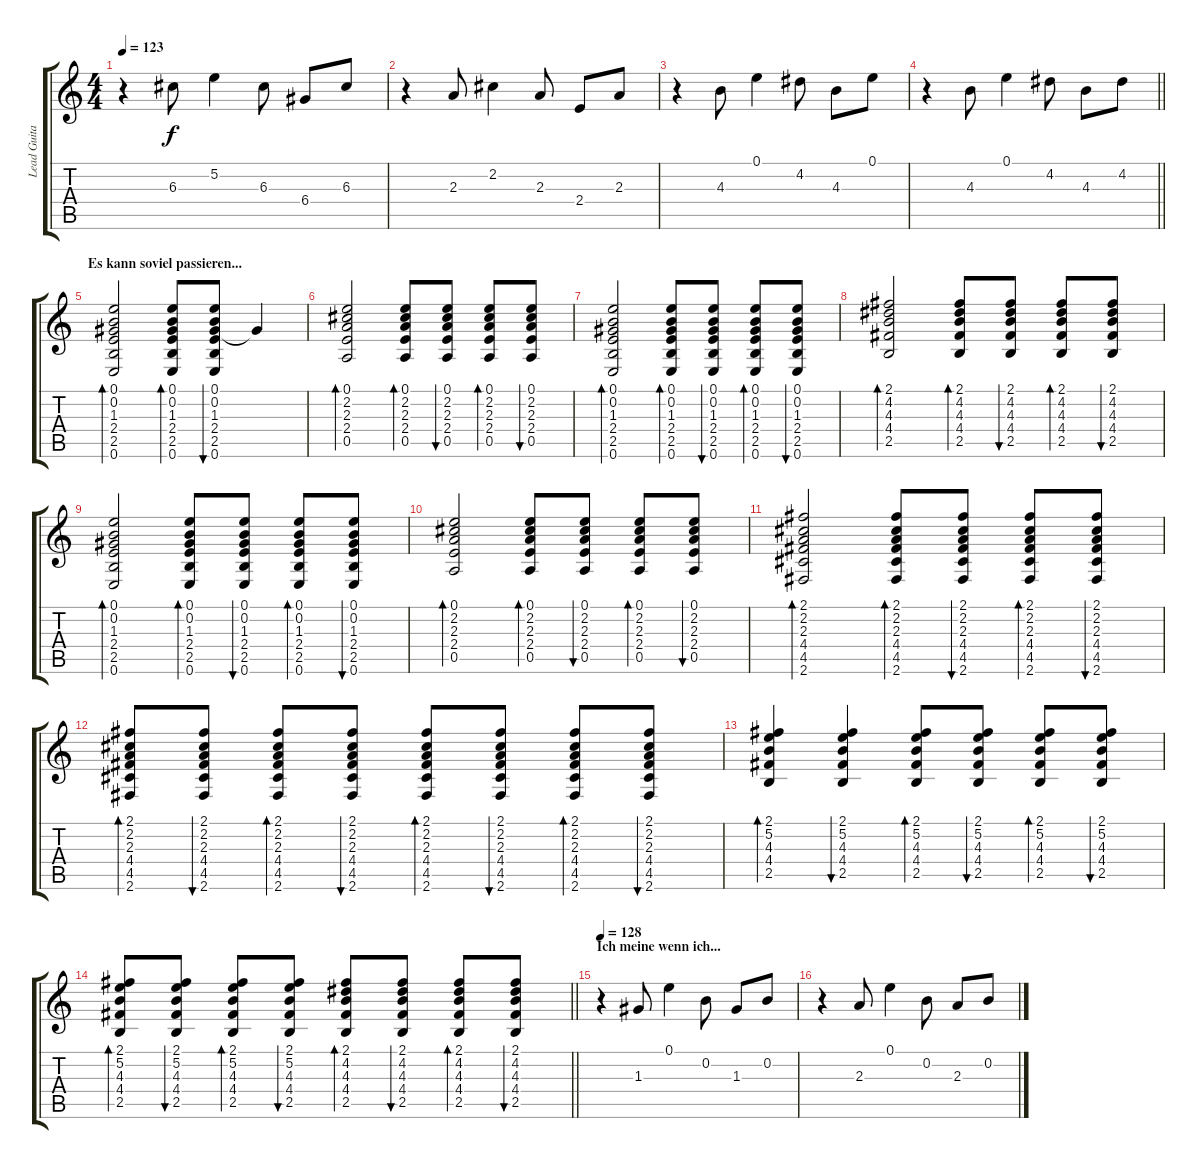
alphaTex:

\track ("Lead Guitar" "Lead Guita") {instrument electricguitarclean}
\staff {score tabs}
\tuning (E4 B3 G3 D3 A2 E2) {hide}
\ts (4 4)
\tempo 123
\clef g2
\ks c
r.4{dy f} 6.3.8 5.2.4 6.3.8 6.4.8 6.3.8 |
r.4 2.3.8 2.2.4 2.3.8 2.4.8 2.3.8 |
r.4 4.3.8 0.1.4 4.2.8 4.3.8 0.1.8 |
\barLineRight lightlight
r.4 4.3.8 0.1.4 4.2.8 4.3.8 4.2.8 |
\section ("" "Es kann soviel passieren...")
(0.1 0.2 1.3 2.4 2.5 0.6).2{bd 120 volume 13} (0.1 0.2 1.3 2.4 2.5 0.6).8{bd 120} (0.1 0.2 1.3 2.4 2.5 0.6).8{bu 120} 1.3{t}.4 |
(0.1 2.2 2.3 2.4 0.5).2{bd 120} (0.1 2.2 2.3 2.4 0.5).8{bd 120} (0.1 2.2 2.3 2.4 0.5).8{bu 120} (0.1 2.2 2.3 2.4 0.5).8{bd 120} (0.1 2.2 2.3 2.4 0.5).8{bu 120} |
(0.1 0.2 1.3 2.4 2.5 0.6).2{bd 120} (0.1 0.2 1.3 2.4 2.5 0.6).8{bd 120} (0.1 0.2 1.3 2.4 2.5 0.6).8{bu 120} (0.1 0.2 1.3 2.4 2.5 0.6).8{bd 120} (0.1 0.2 1.3 2.4 2.5 0.6).8{bu 120} |
(2.1 4.2 4.3 4.4 2.5).2{bd 120} (2.1 4.2 4.3 4.4 2.5).8{bd 120} (2.1 4.2 4.3 4.4 2.5).8{bu 120} (2.1 4.2 4.3 4.4 2.5).8{bd 120} (2.1 4.2 4.3 4.4 2.5).8{bu 120} |
(0.1 0.2 1.3 2.4 2.5 0.6).2{bd 120} (0.1 0.2 1.3 2.4 2.5 0.6).8{bd 120} (0.1 0.2 1.3 2.4 2.5 0.6).8{bu 120} (0.1 0.2 1.3 2.4 2.5 0.6).8{bd 120} (0.1 0.2 1.3 2.4 2.5 0.6).8{bu 120} |
(0.1 2.2 2.3 2.4 0.5).2{bd 120} (0.1 2.2 2.3 2.4 0.5).8{bd 120} (0.1 2.2 2.3 2.4 0.5).8{bu 120} (0.1 2.2 2.3 2.4 0.5).8{bd 120} (0.1 2.2 2.3 2.4 0.5).8{bu 120} |
(2.1 2.2 2.3 4.4 4.5 2.6).2{bd 120} (2.1 2.2 2.3 4.4 4.5 2.6).8{bd 120} (2.1 2.2 2.3 4.4 4.5 2.6).8{bu 120} (2.1 2.2 2.3 4.4 4.5 2.6).8{bd 120} (2.1 2.2 2.3 4.4 4.5 2.6).8{bu 120} |
(2.1 2.2 2.3 4.4 4.5 2.6).8{bd 60} (2.1 2.2 2.3 4.4 4.5 2.6).8{bu 30} (2.1 2.2 2.3 4.4 4.5 2.6).8{bd 30} (2.1 2.2 2.3 4.4 4.5 2.6).8{bu 30} (2.1 2.2 2.3 4.4 4.5 2.6).8{bd 30} (2.1 2.2 2.3 4.4 4.5 2.6).8{bu 30} (2.1 2.2 2.3 4.4 4.5 2.6).8{bd 30} (2.1 2.2 2.3 4.4 4.5 2.6).8{bu 30} |
(2.1 5.2 4.3 4.4 2.5).4{bd 30} (2.1 5.2 4.3 4.4 2.5).4{bu 30} (2.1 5.2 4.3 4.4 2.5).8{bd 30} (2.1 5.2 4.3 4.4 2.5).8{bu 30} (2.1 5.2 4.3 4.4 2.5).8{bd 30} (2.1 5.2 4.3 4.4 2.5).8{bu 30} |
\barLineRight lightlight
(2.1 5.2 4.3 4.4 2.5).8{bd 60} (2.1 5.2 4.3 4.4 2.5).8{bu 30} (2.1 5.2 4.3 4.4 2.5).8{bd 30} (2.1 5.2 4.3 4.4 2.5).8{bu 30} (2.1 4.2 4.3 4.4 2.5).8{bd 30} (2.1 4.2 4.3 4.4 2.5).8{bu 30} (2.1 4.2 4.3 4.4 2.5).8{bd 30} (2.1 4.2 4.3 4.4 2.5).8{bu 30} |
\section ("" "Ich meine wenn ich...")
\tempo 128
r.4 1.3.8 0.1.4 0.2.8 1.3.8 0.2.8 |
r.4 2.3.8 0.1.4 0.2.8 2.3.8 0.2.8
